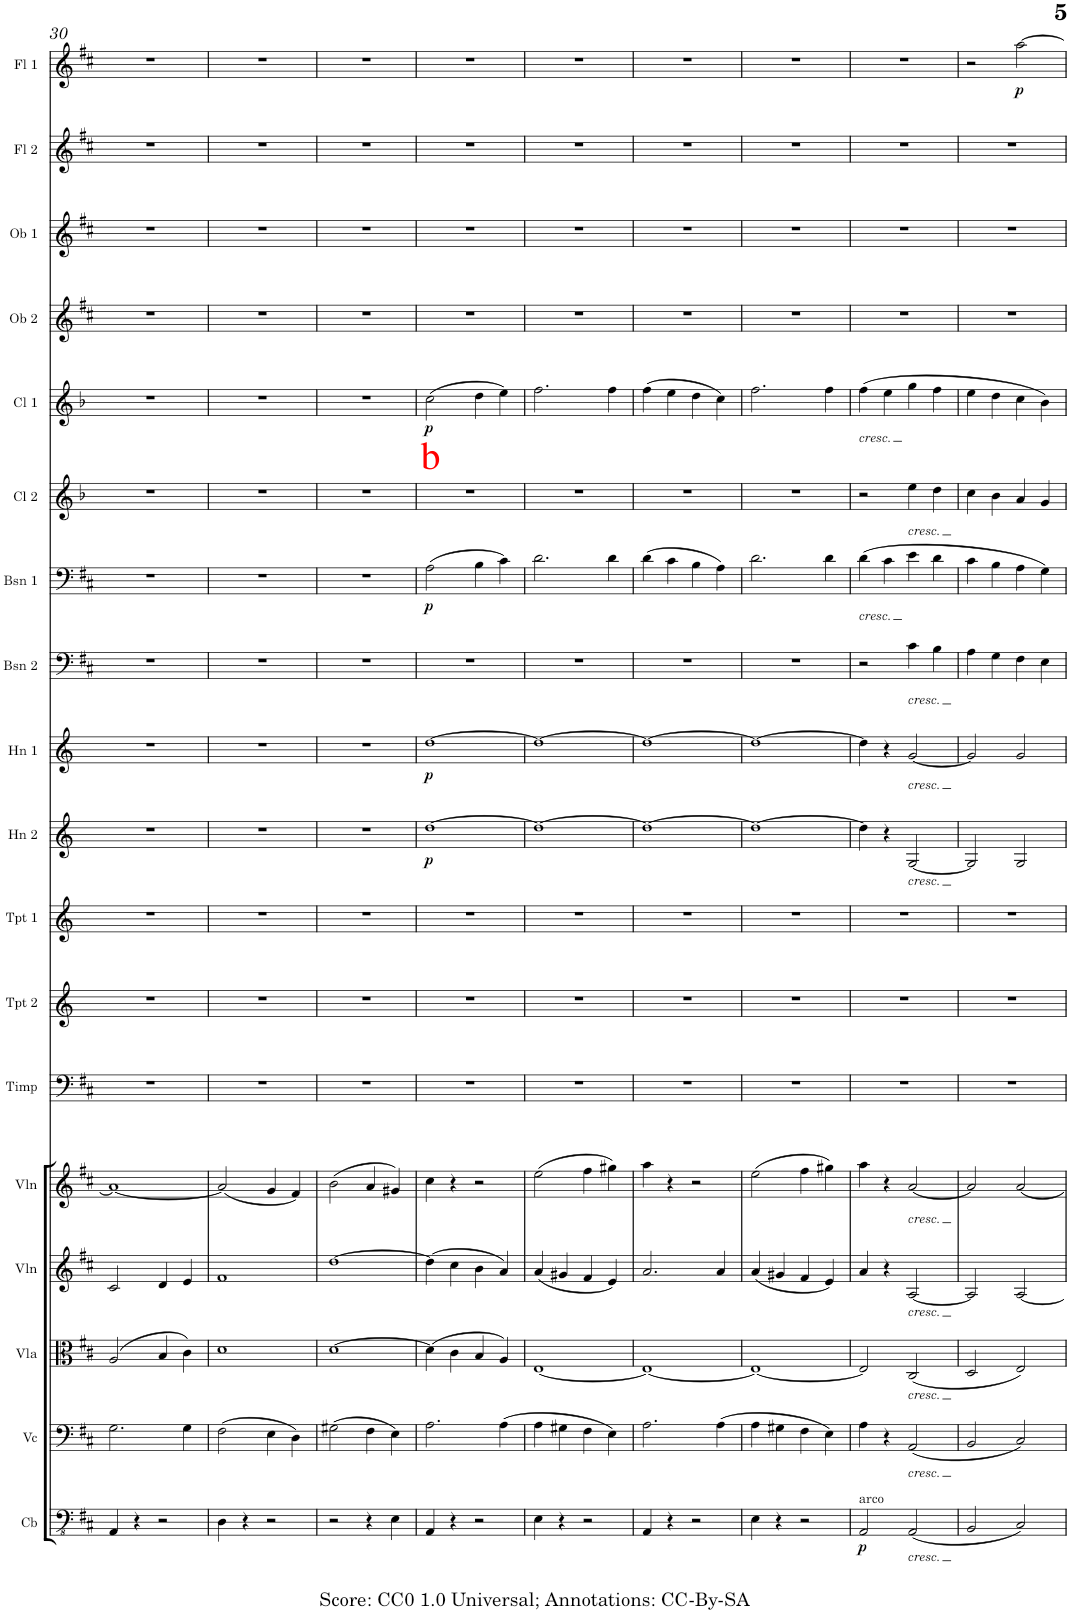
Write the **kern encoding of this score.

**kern	**dynam	**kern	**kern	**kern	**kern	**kern	**kern	**kern	**kern	**dynam	**kern	**dynam	**kern	**kern	**dynam	**kern	**kern	**text	**dynam	**kern	**kern	**kern	**kern	**dynam
*part18	*part18	*part17	*part16	*part15	*part14	*part13	*part12	*part11	*part10	*part10	*part9	*part9	*part8	*part7	*part7	*part6	*part5	*part5	*part5	*part4	*part3	*part2	*part1	*part1
*staff18	*staff18	*staff17	*staff16	*staff15	*staff14	*staff13	*staff12	*staff11	*staff10	*staff10	*staff9	*staff9	*staff8	*staff7	*staff7	*staff6	*staff5	*staff5	*staff5	*staff4	*staff3	*staff2	*staff1	*staff1
*I"Contrabass	*	*I"Violoncello	*I"Viola	*I"Violin	*I"Violin	*I"Timpani	*I"D Trumpet 2	*I"D Trumpet 1	*I"D Horn 2	*	*I"D Horn 1	*	*I"Bassoon 2	*I"Bassoon 1	*	*I"A Clarinet 2	*I"A Clarinet 1	*	*	*I"Oboe 2	*I"Oboe 1	*I"Flute 2	*I"Flute 1	*
*I'Cb	*	*I'Vc	*I'Vla	*I'Vln	*I'Vln	*I'Timp	*I'Tpt 2	*I'Tpt 1	*I'Hn 2	*	*I'Hn 1	*	*I'Bsn 2	*I'Bsn 1	*	*I'Cl 2	*I'Cl 1	*	*	*I'Ob 2	*I'Ob 1	*I'Fl 2	*I'Fl 1	*
!!LO:PB:g=z
*clefFv4	*	*clefF4	*clefC3	*clefG2	*clefG2	*clefF4	*clefG2	*clefG2	*clefG2	*	*clefG2	*	*clefF4	*clefF4	*	*clefG2	*clefG2	*	*	*clefG2	*clefG2	*clefG2	*clefG2	*
*	*	*	*	*	*	*	*Trd-1c-2	*Trd-1c-2	*Trd6c10	*	*Trd6c10	*	*	*	*	*Trd2c3	*Trd2c3	*	*	*	*	*	*	*
*k[f#c#]	*	*k[f#c#]	*k[f#c#]	*k[f#c#]	*k[f#c#]	*k[f#c#]	*k[]	*k[]	*k[]	*	*k[]	*	*k[f#c#]	*k[f#c#]	*	*k[b-]	*k[b-]	*	*	*k[f#c#]	*k[f#c#]	*k[f#c#]	*k[f#c#]	*
*M2/2	*	*M2/2	*M2/2	*M2/2	*M2/2	*M2/2	*M2/2	*M2/2	*M2/2	*	*M2/2	*	*M2/2	*M2/2	*	*M2/2	*M2/2	*	*	*M2/2	*M2/2	*M2/2	*M2/2	*
*met(c|)	*	*met(c|)	*met(c|)	*met(c|)	*met(c|)	*met(c|)	*met(c|)	*met(c|)	*met(c|)	*	*met(c|)	*	*met(c|)	*met(c|)	*	*met(c|)	*met(c|)	*	*	*met(c|)	*met(c|)	*met(c|)	*met(c|)	*
=30	=30	=30	=30	=30	=30	=30	=30	=30	=30	=30	=30	=30	=30	=30	=30	=30	=30	=30	=30	=30	=30	=30	=30	=30
4AAA/	.	2.G\	(2A/	2c#/	1a_	1r	1r	1r	1r	.	1r	.	1r	1r	.	1r	1r	.	.	1r	1r	1r	1r	.
4r	.	.	.	.	.	.	.	.	.	.	.	.	.	.	.	.	.	.	.	.	.	.	.	.
2r	.	.	4B/	4d/	.	.	.	.	.	.	.	.	.	.	.	.	.	.	.	.	.	.	.	.
.	.	4G\	4c#\)	4e/	.	.	.	.	.	.	.	.	.	.	.	.	.	.	.	.	.	.	.	.
=31	=31	=31	=31	=31	=31	=31	=31	=31	=31	=31	=31	=31	=31	=31	=31	=31	=31	=31	=31	=31	=31	=31	=31	=31
4DD\	.	(2F#\	1d	1f#	(2a/]	1r	1r	1r	1r	.	1r	.	1r	1r	.	1r	1r	.	.	1r	1r	1r	1r	.
4r	.	.	.	.	.	.	.	.	.	.	.	.	.	.	.	.	.	.	.	.	.	.	.	.
2r	.	4E\	.	.	4g/	.	.	.	.	.	.	.	.	.	.	.	.	.	.	.	.	.	.	.
.	.	4D\)	.	.	4f#/)	.	.	.	.	.	.	.	.	.	.	.	.	.	.	.	.	.	.	.
=32	=32	=32	=32	=32	=32	=32	=32	=32	=32	=32	=32	=32	=32	=32	=32	=32	=32	=32	=32	=32	=32	=32	=32	=32
2r	.	(2G#X\	[1d	[1dd	(2b\	1r	1r	1r	1r	.	1r	.	1r	1r	.	1r	1r	.	.	1r	1r	1r	1r	.
4r	.	4F#\	.	.	4a/	.	.	.	.	.	.	.	.	.	.	.	.	.	.	.	.	.	.	.
4EE\	.	4E\)	.	.	4g#X/)	.	.	.	.	.	.	.	.	.	.	.	.	.	.	.	.	.	.	.
=33	=33	=33	=33	=33	=33	=33	=33	=33	=33	=33	=33	=33	=33	=33	=33	=33	=33	=33	=33	=33	=33	=33	=33	=33
!	!	!	!	!	!	!	!	!	!	!LO:DY:b	!	!LO:DY:b	!	!	!LO:DY:b	!	!	!LO:LY:b:color=#FF0000	!LO:DY:b	!	!	!	!	!
4AAA/	.	2.A\	(4d\]	(4dd\]	4cc#\	1r	1r	1r	[1dd	p	[1dd	p	1r	(2A\	p	1r	(2cc\	b	p	1r	1r	1r	1r	.
4r	.	.	4c#\	4cc#\	4r	.	.	.	.	.	.	.	.	.	.	.	.	.	.	.	.	.	.	.
2r	.	.	4B/	4b\	2r	.	.	.	.	.	.	.	.	4B\	.	.	4dd\	.	.	.	.	.	.	.
.	.	(4A\	4A/)	4a/)	.	.	.	.	.	.	.	.	.	4c#\)	.	.	4ee\)	.	.	.	.	.	.	.
=34	=34	=34	=34	=34	=34	=34	=34	=34	=34	=34	=34	=34	=34	=34	=34	=34	=34	=34	=34	=34	=34	=34	=34	=34
4EE\	.	4A\	[1E	(4a/	(2ee\	1r	1r	1r	1dd_	.	1dd_	.	1r	2.d\	.	1r	2.ff\	.	.	1r	1r	1r	1r	.
4r	.	4G#X\	.	4g#X/	.	.	.	.	.	.	.	.	.	.	.	.	.	.	.	.	.	.	.	.
2r	.	4F#\	.	4f#/	4ff#\	.	.	.	.	.	.	.	.	.	.	.	.	.	.	.	.	.	.	.
.	.	4E\)	.	4e/)	4gg#X\)	.	.	.	.	.	.	.	.	4d\	.	.	4ff\	.	.	.	.	.	.	.
=35	=35	=35	=35	=35	=35	=35	=35	=35	=35	=35	=35	=35	=35	=35	=35	=35	=35	=35	=35	=35	=35	=35	=35	=35
4AAA/	.	2.A\	1E_	2.a/	4aa\	1r	1r	1r	1dd_	.	1dd_	.	1r	(4d\	.	1r	(4ff\	.	.	1r	1r	1r	1r	.
4r	.	.	.	.	4r	.	.	.	.	.	.	.	.	4c#\	.	.	4ee\	.	.	.	.	.	.	.
2r	.	.	.	.	2r	.	.	.	.	.	.	.	.	4B\	.	.	4dd\	.	.	.	.	.	.	.
.	.	(4A\	.	4a/	.	.	.	.	.	.	.	.	.	4A\)	.	.	4cc\)	.	.	.	.	.	.	.
=36	=36	=36	=36	=36	=36	=36	=36	=36	=36	=36	=36	=36	=36	=36	=36	=36	=36	=36	=36	=36	=36	=36	=36	=36
4EE\	.	4A\	1E_	(4a/	(2ee\	1r	1r	1r	1dd_	.	1dd_	.	1r	2.d\	.	1r	2.ff\	.	.	1r	1r	1r	1r	.
4r	.	4G#X\	.	4g#X/	.	.	.	.	.	.	.	.	.	.	.	.	.	.	.	.	.	.	.	.
2r	.	4F#\	.	4f#/	4ff#\	.	.	.	.	.	.	.	.	.	.	.	.	.	.	.	.	.	.	.
.	.	4E\)	.	4e/)	4gg#X\)	.	.	.	.	.	.	.	.	4d\	.	.	4ff\	.	.	.	.	.	.	.
=37	=37	=37	=37	=37	=37	=37	=37	=37	=37	=37	=37	=37	=37	=37	=37	=37	=37	=37	=37	=37	=37	=37	=37	=37
!	!	!	!	!	!	!	!	!	!	!	!	!	!	!	!	!	!LO:TX:b:i:t=cresc.	!	!	!	!	!	!	!
!	!	!	!	!	!	!	!	!	!	!	!	!	!	!LO:TX:b:i:t=cresc.	!	!	!	!	!	!	!	!	!	!
!LO:TX:a:t=arco	!	!	!	!	!	!	!	!	!	!	!	!	!	!	!	!	!	!	!	!	!	!	!	!
!	!LO:DY:b	!	!	!	!	!	!	!	!	!	!	!	!	!	!	!	!	!	!	!	!	!	!	!
2AAA/	p	4A\	2E/]	4a/	4aa\	1r	1r	1r	4dd\]	.	4dd\]	.	2r	(4d\	.	2r	(4ff\	.	.	1r	1r	1r	1r	.
.	.	4r	.	4r	4r	.	.	.	4r	.	4r	.	.	4c#\	.	.	4ee\	.	.	.	.	.	.	.
!	!	!	!	!	!	!	!	!	!	!	!	!	!	!	!	!LO:TX:b:i:t=cresc.	!	!	!	!	!	!	!	!
!	!	!	!	!	!	!	!	!	!	!	!	!	!LO:TX:b:i:t=cresc.	!	!	!	!	!	!	!	!	!	!	!
!	!	!	!	!	!	!	!	!	!	!	!LO:TX:b:i:t=cresc.	!	!	!	!	!	!	!	!	!	!	!	!	!
!	!	!	!	!	!	!	!	!	!LO:TX:b:i:t=cresc.	!	!	!	!	!	!	!	!	!	!	!	!	!	!	!
!	!	!	!	!	!LO:TX:b:i:t=cresc.	!	!	!	!	!	!	!	!	!	!	!	!	!	!	!	!	!	!	!
!	!	!	!	!LO:TX:b:i:t=cresc.	!	!	!	!	!	!	!	!	!	!	!	!	!	!	!	!	!	!	!	!
!	!	!	!LO:TX:b:i:t=cresc.	!	!	!	!	!	!	!	!	!	!	!	!	!	!	!	!	!	!	!	!	!
!	!	!LO:TX:b:i:t=cresc.	!	!	!	!	!	!	!	!	!	!	!	!	!	!	!	!	!	!	!	!	!	!
!LO:TX:b:i:t=cresc.	!	!	!	!	!	!	!	!	!	!	!	!	!	!	!	!	!	!	!	!	!	!	!	!
(2AAA/	.	(2AA/	(2C#/	[2A/	[2a/	.	.	.	[2G/	.	[2g/	.	4c#\	4e\	.	4ee\	4gg\	.	.	.	.	.	.	.
.	.	.	.	.	.	.	.	.	.	.	.	.	4B\	4d\	.	4dd\	4ff\	.	.	.	.	.	.	.
=38	=38	=38	=38	=38	=38	=38	=38	=38	=38	=38	=38	=38	=38	=38	=38	=38	=38	=38	=38	=38	=38	=38	=38	=38
2BBB/	.	2BB/	2D/	2A/]	2a/]	1r	1r	1r	2G/]	.	2g/]	.	4A\	4c#\	.	4cc\	4ee\	.	.	1r	1r	1r	2r	.
.	.	.	.	.	.	.	.	.	.	.	.	.	4G\	4B\	.	4b-\	4dd\	.	.	.	.	.	.	.
!	!	!	!	!	!	!	!	!	!	!	!	!	!	!	!	!	!	!	!	!	!	!	!	!LO:DY:b
2CC#/)	.	2C#/)	2E/)	[2A/	[2a/	.	.	.	2G/	.	2g/	.	4F#\	4A\	.	4a/	4cc\	.	.	.	.	.	[2aa\	p
.	.	.	.	.	.	.	.	.	.	.	.	.	4E\	4G\)	.	4g/	4b-\)	.	.	.	.	.	.	.
=	=	=	=	=	=	=	=	=	=	=	=	=	=	=	=	=	=	=	=	=	=	=	=	=
*-	*-	*-	*-	*-	*-	*-	*-	*-	*-	*-	*-	*-	*-	*-	*-	*-	*-	*-	*-	*-	*-	*-	*-	*-
